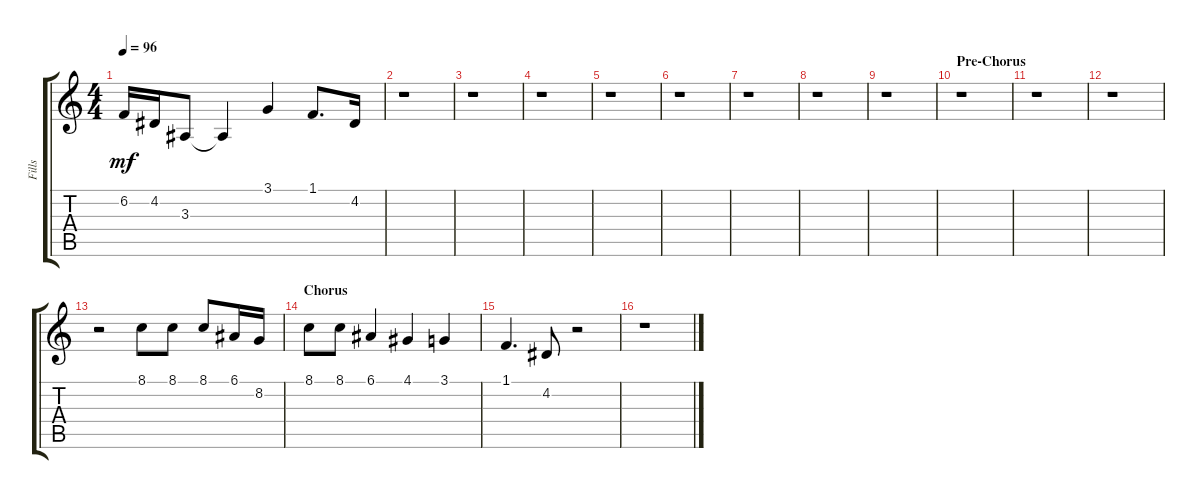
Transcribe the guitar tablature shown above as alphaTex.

\track ("Fills" "Fills") {instrument voiceoohs}
\staff {score tabs}
\tuning (E4 B3 G3 D3 A2 E2) {hide}
\ts (4 4)
\tempo 96
\clef g2
\ks aminor
6.2.16{dy mf} 4.2.16 3.3.8 3.3{t}.4 3.1.4 1.1.8{d} 4.2.16 |
r.1 |
r.1 |
r.1 |
r.1 |
r.1 |
r.1 |
r.1 |
r.1 |
\section ("" "Pre-Chorus")
r.1 |
r.1 |
r.1 |
r.2 8.1.8 8.1.8 8.1.8 6.1.16 8.2.16 |
\section ("" "Chorus")
8.1.8 8.1.8 6.1.4 4.1.4 3.1.4 |
1.1.4{d} 4.2.8 r.2 |
r.1
